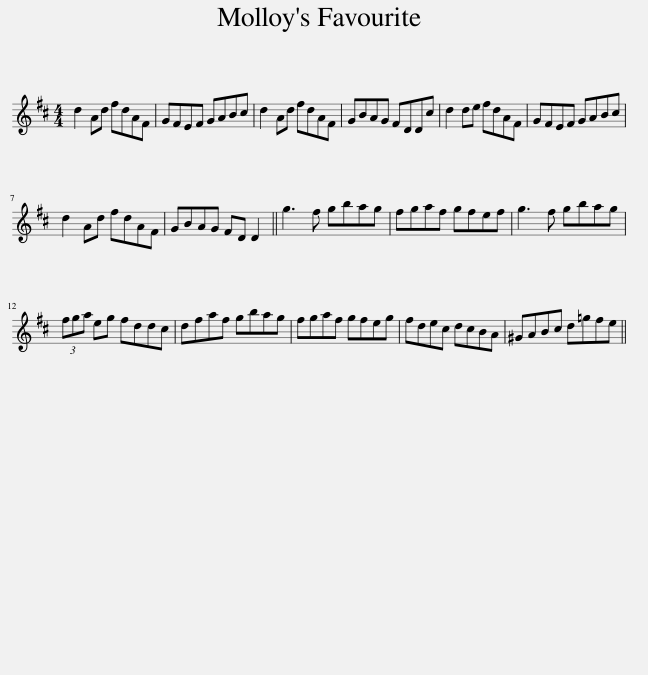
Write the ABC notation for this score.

X:1
L:1/8
M:4/4
I:linebreak $
K:D
V:1 treble
V:1
 d2 Ad fdAF | GFEF GABc | d2 Ad fdAF | GBAG FDDc | d2 de fdAF | %5
 GFEF GABc |$ d2 Ad fdAF | GBAG FD D2 || g3 f gbag | fgaf gfef | %10
 g3 f gbag |$ (3fga eg fddc | dfaf gbag | fgaf gfeg | fdec dcBA | %15
 ^GABc d=gfe || %16
